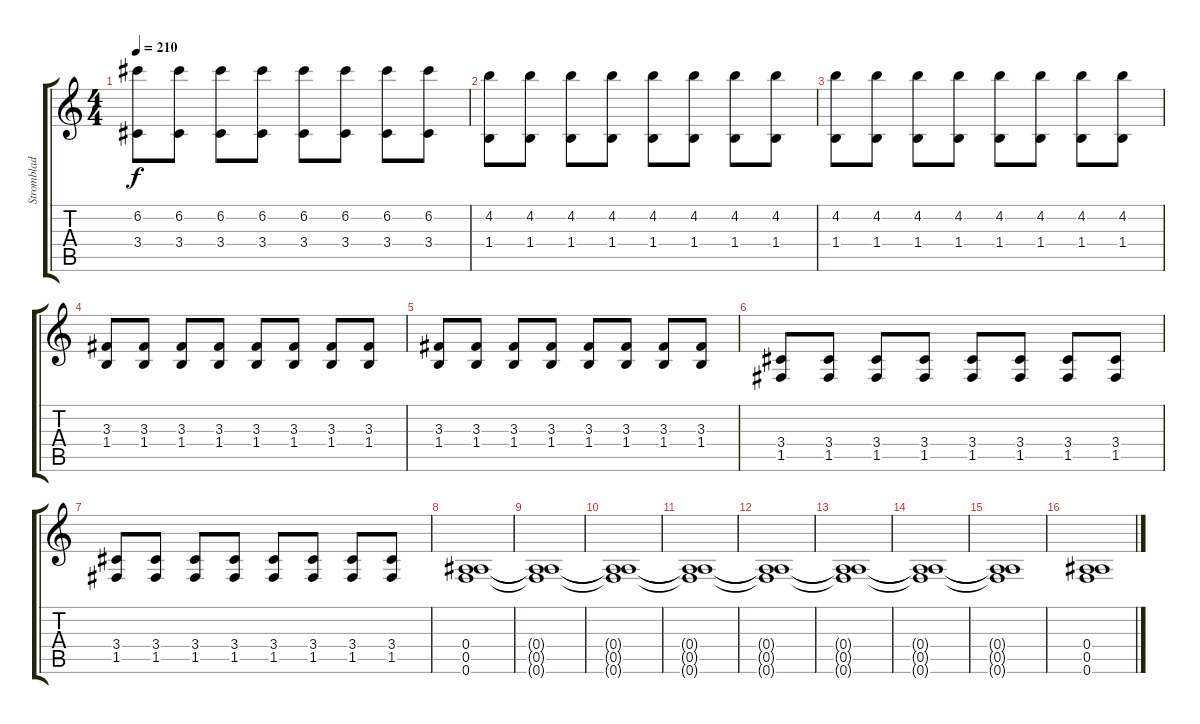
\track ("Stromblad" "Stromblad") {instrument distortionguitar}
\staff {score tabs}
\tuning (C4 G4 Eb3 Bb2 F2 Bb2) {hide}
\ts (4 4)
\tempo 210
\clef g2
\ks c
(6.2 3.4).8{dy f} (6.2 3.4).8 (6.2 3.4).8 (6.2 3.4).8 (6.2 3.4).8 (6.2 3.4).8 (6.2 3.4).8 (6.2 3.4).8 |
(4.2 1.4).8 (4.2 1.4).8 (4.2 1.4).8 (4.2 1.4).8 (4.2 1.4).8 (4.2 1.4).8 (4.2 1.4).8 (4.2 1.4).8 |
(4.2 1.4).8 (4.2 1.4).8 (4.2 1.4).8 (4.2 1.4).8 (4.2 1.4).8 (4.2 1.4).8 (4.2 1.4).8 (4.2 1.4).8 |
(3.3 1.4).8 (3.3 1.4).8 (3.3 1.4).8 (3.3 1.4).8 (3.3 1.4).8 (3.3 1.4).8 (3.3 1.4).8 (3.3 1.4).8 |
(3.3 1.4).8 (3.3 1.4).8 (3.3 1.4).8 (3.3 1.4).8 (3.3 1.4).8 (3.3 1.4).8 (3.3 1.4).8 (3.3 1.4).8 |
(3.4 1.5).8 (3.4 1.5).8 (3.4 1.5).8 (3.4 1.5).8 (3.4 1.5).8 (3.4 1.5).8 (3.4 1.5).8 (3.4 1.5).8 |
(3.4 1.5).8 (3.4 1.5).8 (3.4 1.5).8 (3.4 1.5).8 (3.4 1.5).8 (3.4 1.5).8 (3.4 1.5).8 (3.4 1.5).8 |
(0.4 0.5 0.6).1 |
(0.4{t} 0.5{t} 0.6{t}).1 |
(0.4{t} 0.5{t} 0.6{t}).1 |
(0.4{t} 0.5{t} 0.6{t}).1 |
(0.4{t} 0.5{t} 0.6{t}).1 |
(0.4{t} 0.5{t} 0.6{t}).1 |
(0.4{t} 0.5{t} 0.6{t}).1 |
(0.4{t} 0.5{t} 0.6{t}).1 |
(0.4 0.5 0.6).1
